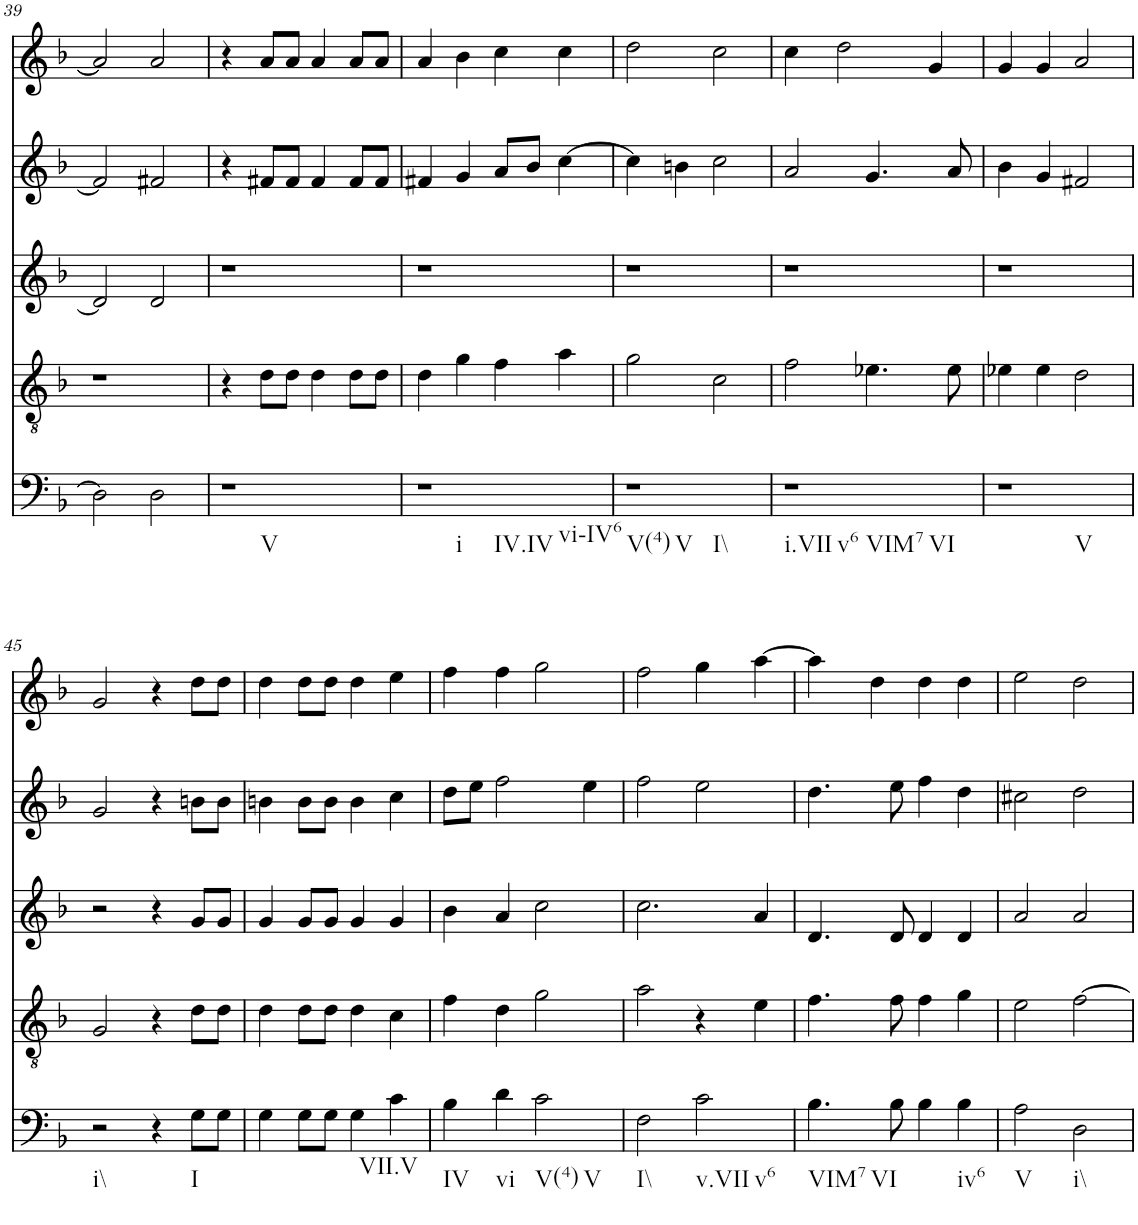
**kern	**kern	**kern	**kern	**kern
*part5	*part4	*part3	*part2	*part1
*staff5	*staff4	*staff3	*staff2	*staff1
*I"vox	*I"vox	*I"vox	*I"vox	*I"vox
!!LO:PB:g=z
*clefF4	*clefGv2	*clefG2	*clefG2	*clefG2
*k[b-]	*k[b-]	*k[b-]	*k[b-]	*k[b-]
*M4/4	*M4/4	*M4/4	*M4/4	*M4/4
=39	=39	=39	=39	=39
2D\]	1r	2d/]	2f#/]	2a/]
2D\	.	2d/	2f#X/	2a/
=40	=40	=40	=40	=40
!LO:TX:b:t=V	!	!	!	!
1r	4r	1r	4r	4r
.	8d\L	.	8f#X/L	8a/L
.	8d\J	.	8f#/J	8a/J
.	4d\	.	4f#/	4a/
.	8d\L	.	8f#/L	8a/L
.	8d\J	.	8f#/J	8a/J
=41	=41	=41	=41	=41
!LO:TX:b:t=i	!	!	!	!
!LO:TX:b:t=IV.IV	!	!	!	!
!LO:TX:b:t=vi-IV6	!	!	!	!
1r	4d\	1r	4f#X/	4a/
.	4g\	.	4g/	4b-\
.	4f\	.	8a/L	4cc\
.	.	.	8b-/J	.
.	4a\	.	[4cc\	4cc\
=42	=42	=42	=42	=42
!LO:TX:b:t=V(4)	!	!	!	!
!LO:TX:b:t=V	!	!	!	!
!LO:TX:b:t=I\\	!	!	!	!
1r	2g\	1r	4cc\]	2dd\
.	.	.	4bn\	.
.	2c\	.	2cc\	2cc\
=43	=43	=43	=43	=43
!LO:TX:b:t=i.VII	!	!	!	!
!LO:TX:b:t=v6	!	!	!	!
!LO:TX:b:t=VIM7	!	!	!	!
!LO:TX:b:t=VI	!	!	!	!
1r	2f\	1r	2a/	4cc\
.	.	.	.	2dd\
.	4.e-X\	.	4.g/	.
.	.	.	.	4g/
.	8e-\	.	8a/	.
=44	=44	=44	=44	=44
!LO:TX:b:t=V	!	!	!	!
1r	4e-X\	1r	4b-\	4g/
.	4e-\	.	4g/	4g/
.	2d\	.	2f#X/	2a/
!!LO:LB:g=z
=45	=45	=45	=45	=45
!LO:TX:b:t=i\\	!	!	!	!
2r	2G/	2r	2g/	2g/
4r	4r	4r	4r	4r
!LO:TX:b:t=I	!	!	!	!
8G\L	8d\L	8g/L	8bn\L	8dd\L
8G\J	8d\J	8g/J	8b\J	8dd\J
=46	=46	=46	=46	=46
4G\	4d\	4g/	4bn\	4dd\
8G\L	8d\L	8g/L	8b\L	8dd\L
8G\J	8d\J	8g/J	8b\J	8dd\J
4G\	4d\	4g/	4b\	4dd\
!LO:TX:b:t=VII.V	!	!	!	!
4c\	4c\	4g/	4cc\	4ee\
=47	=47	=47	=47	=47
!LO:TX:b:t=IV	!	!	!	!
4B-\	4f\	4b-\	8dd\L	4ff\
.	.	.	8ee\J	.
!LO:TX:b:t=vi	!	!	!	!
4d\	4d\	4a/	2ff\	4ff\
!LO:TX:b:t=V(4)	!	!	!	!
!LO:TX:b:t=V	!	!	!	!
2c\	2g\	2cc\	.	2gg\
.	.	.	4ee\	.
=48	=48	=48	=48	=48
!LO:TX:b:t=I\\	!	!	!	!
2F\	2a\	2.cc\	2ff\	2ff\
!LO:TX:b:t=v.VII	!	!	!	!
!LO:TX:b:t=v6	!	!	!	!
2c\	4r	.	2ee\	4gg\
.	4e\	4a/	.	[4aa\
=49	=49	=49	=49	=49
!LO:TX:b:t=VIM7	!	!	!	!
!LO:TX:b:t=VI	!	!	!	!
4.B-\	4.f\	4.d/	4.dd\	4aa\]
.	.	.	.	4dd\
8B-\	8f\	8d/	8ee\	.
4B-\	4f\	4d/	4ff\	4dd\
!LO:TX:b:t=iv6	!	!	!	!
4B-\	4g\	4d/	4dd\	4dd\
=50	=50	=50	=50	=50
!LO:TX:b:t=V	!	!	!	!
2A\	2e\	2a/	2cc#X\	2ee\
!LO:TX:b:t=i\\	!	!	!	!
2D\	[2f\	2a/	2dd\	2dd\
=	=	=	=	=
*-	*-	*-	*-	*-
